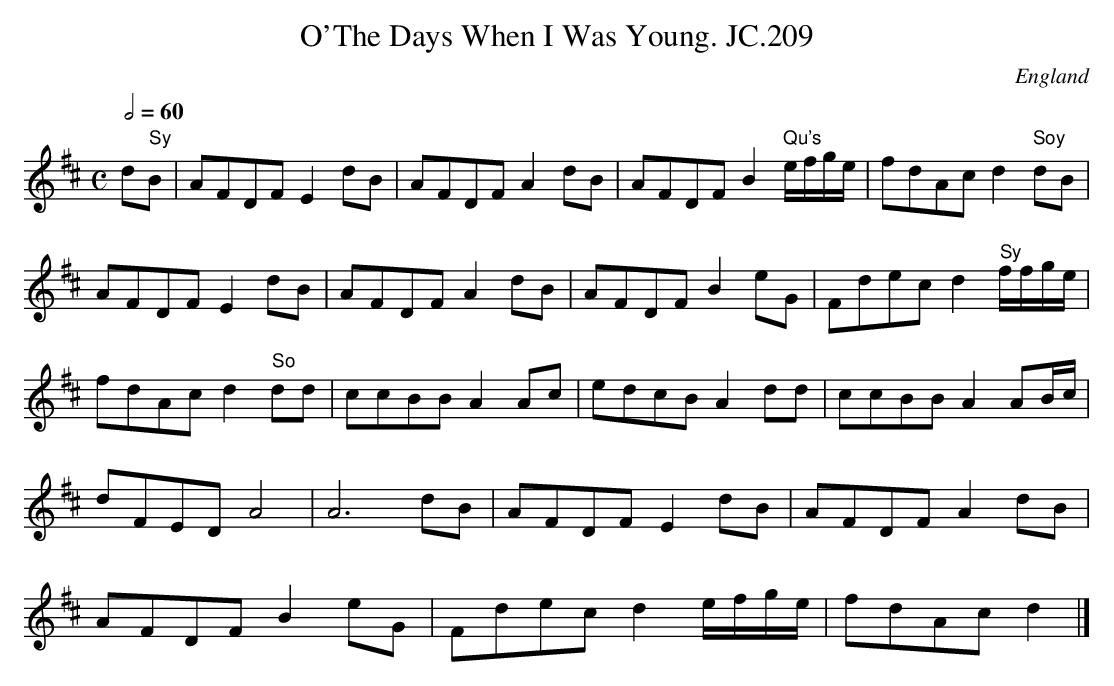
X:1
T:O'The Days When I Was Young. JC.209
O:England
M:C
L:1/8
Q:2/4=60
K:D major
d" Sy"B|\
AFDFE2dB|AFDFA2dB|AFDFB2" Qu's"e/f/g/e/|fdAcd2" Soy"dB|!
AFDFE2dB|AFDFA2dB|AFDFB2 eG|Fdecd2" Sy"f/f/g/e/|!
fdAcd2" So"dd|ccBBA2Ac|edcBA2dd|ccBBA2AB/c/|!
dFEDA4|A6dB|AFDFE2dB|AFDFA2dB|!
AFDFB2eG|Fdecd2e/f/g/e/|fdAcd2|]
